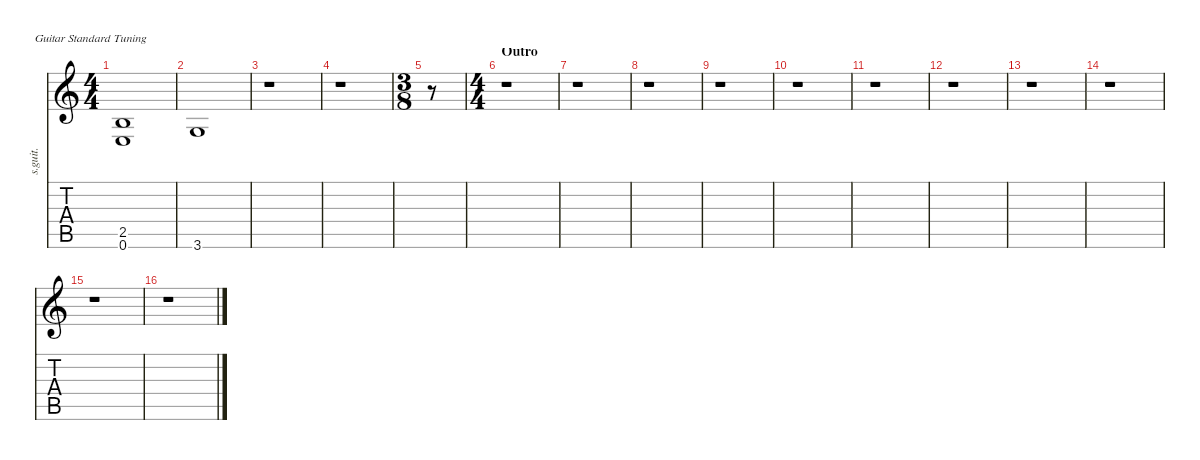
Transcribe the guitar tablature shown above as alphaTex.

\defaultSystemsLayout 4
\hideDynamics
\bracketExtendMode nobrackets
\track ("Chino Moreno (ONLY BREAKDOWN)" "s.guit.") {instrument tenorsax}
\staff {score tabs}
\tuning (E4 B3 G3 D3 A2 E2)
\displaytranspose 12
\ts (4 4)
\tempo (93 hide)
\clef g2
\ks c
(0.6 2.5{t}).1{lyrics (0 "") lyrics (1 "") lyrics (2 "") lyrics (3 "") lyrics (4 "") dy fff} |
3.6.1{lyrics (0 "") lyrics (1 "") lyrics (2 "") lyrics (3 "") lyrics (4 "")} |
r.1 |
r.1 |
\ts (3 8)
\beaming (8 2 2 2 2)
r.8 |
\ts (4 4)
\beaming (8 2 2 2 2)
\section ("" "Outro")
r.1 |
r.1 |
r.1 |
r.1 |
r.1 |
r.1 |
r.1 |
r.1 |
r.1 |
r.1 |
r.1
